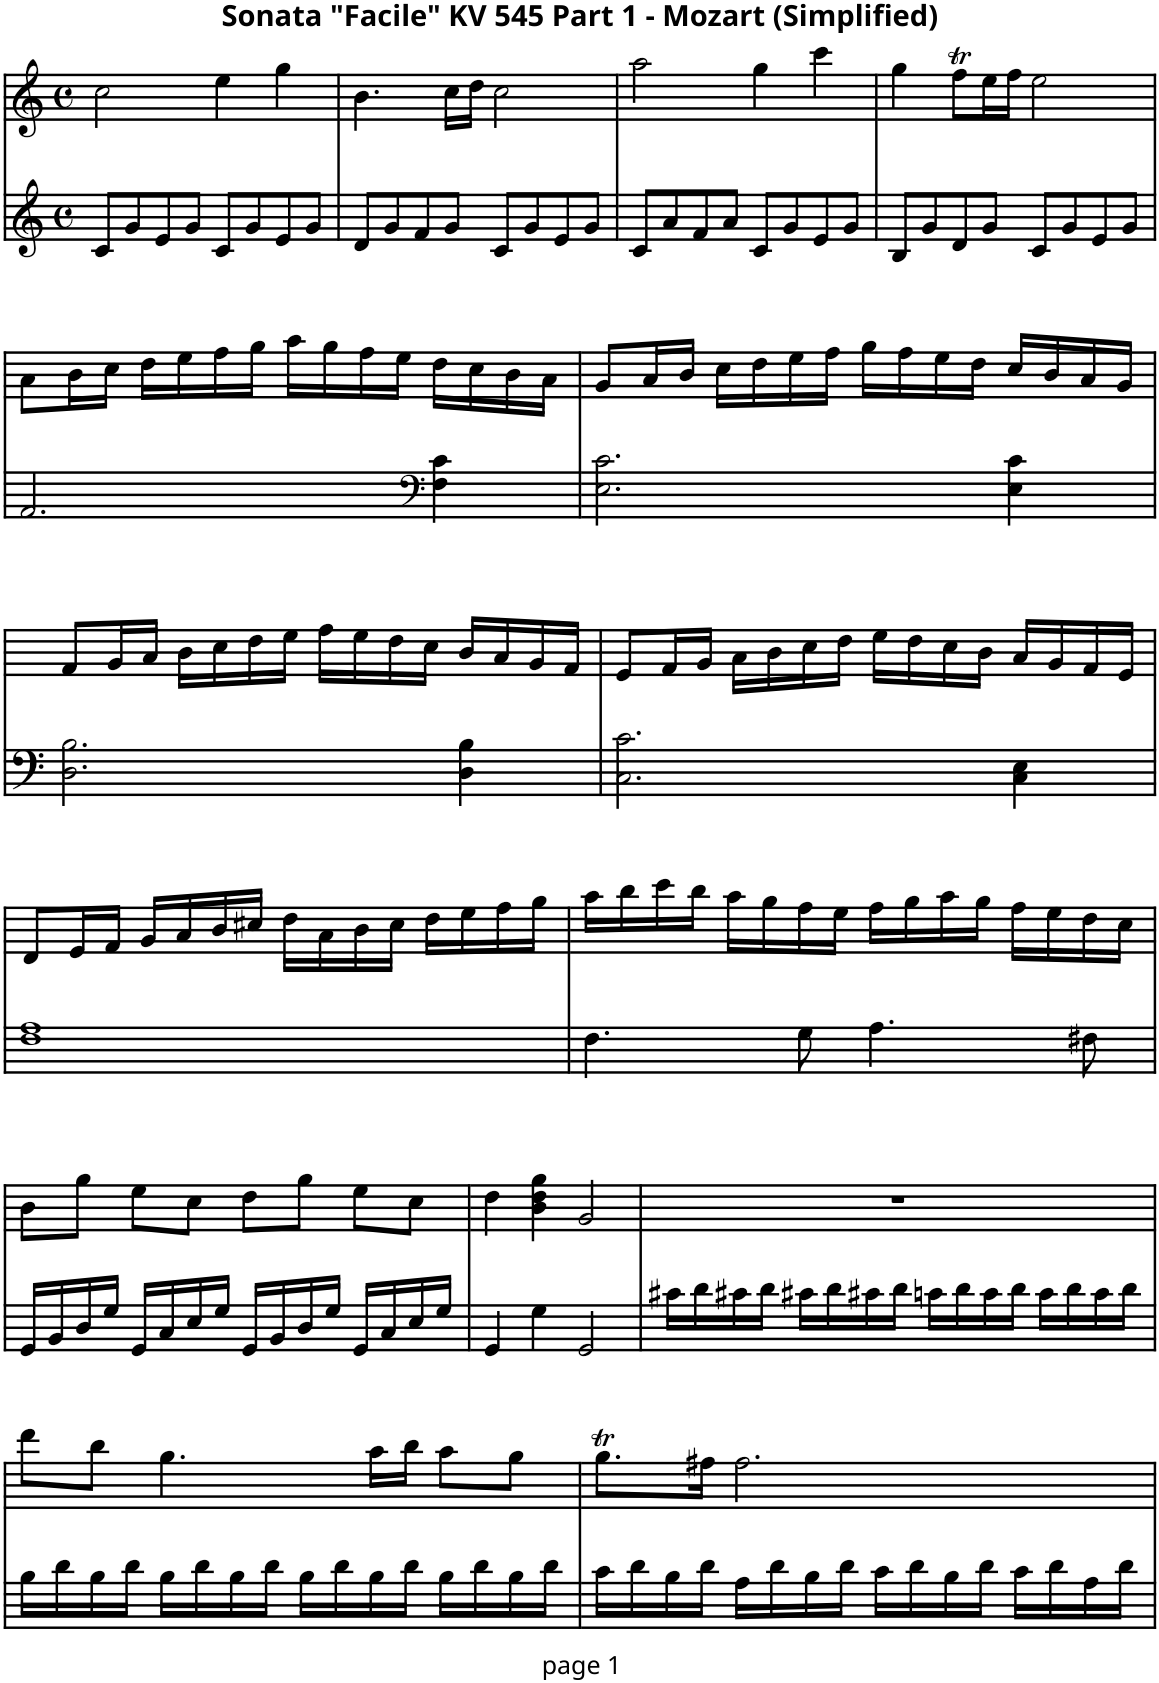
**kern	**kern
*part1	*part1
*staff2	*staff1
*I"Piano	*
*I'Pno	*
*clefG2	*clefG2
*k[]	*k[]
*M4/4	*M4/4
*met(c)	*met(c)
=1	=1
8c/L	2cc\
8g/	.
8e/	.
8g/J	.
8c/L	4ee\
8g/	.
8e/	4gg\
8g/J	.
=2	=2
8d/L	4.b\
8g/	.
8f/	.
8g/J	16cc\LL
.	16dd\JJ
8c/L	2cc\
8g/	.
8e/	.
8g/J	.
=3	=3
8c/L	2aa\
8a/	.
8f/	.
8a/J	.
8c/L	4gg\
8g/	.
8e/	4ccc\
8g/J	.
=4	=4
8B/L	4gg\
8g/	.
8d/	8ffT\L
8g/J	16ee\L
.	16ff\JJ
8c/L	2ee\
8g/	.
8e/	.
8g/J	.
!!LO:LB:g=z
=5	=5
2.f/	8a\L
.	16b\L
.	16cc\JJ
.	16dd\LL
.	16ee\
.	16ff\
.	16gg\JJ
.	16aa\LL
.	16gg\
.	16ff\
.	16ee\JJ
*clefF4	*
4F\ 4c\	16dd\LL
.	16cc\
.	16b\
.	16a\JJ
=6	=6
2.E\ 2.c\	8g/L
.	16a/L
.	16b/JJ
.	16cc\LL
.	16dd\
.	16ee\
.	16ff\JJ
.	16gg\LL
.	16ff\
.	16ee\
.	16dd\JJ
4E\ 4c\	16cc/LL
.	16b/
.	16a/
.	16g/JJ
!!LO:LB:g=z
=7	=7
2.D\ 2.B\	8f/L
.	16g/L
.	16a/JJ
.	16b\LL
.	16cc\
.	16dd\
.	16ee\JJ
.	16ff\LL
.	16ee\
.	16dd\
.	16cc\JJ
4D\ 4B\	16b/LL
.	16a/
.	16g/
.	16f/JJ
=8	=8
2.C\ 2.c\	8e/L
.	16f/L
.	16g/JJ
.	16a\LL
.	16b\
.	16cc\
.	16dd\JJ
.	16ee\LL
.	16dd\
.	16cc\
.	16b\JJ
4C\ 4E\	16a/LL
.	16g/
.	16f/
.	16e/JJ
!!LO:LB:g=z
=9	=9
1F 1A	8d/L
.	16e/L
.	16f/JJ
.	16g/LL
.	16a/
.	16b/
.	16cc#X/JJ
.	16dd\LL
.	16a\
.	16b\
.	16cc#\JJ
.	16dd\LL
.	16ee\
.	16ff\
.	16gg\JJ
=10	=10
4.F\	16aa\LL
.	16bb\
.	16ccc\
.	16bb\JJ
.	16aa\LL
.	16gg\
8G\	16ff\
.	16ee\JJ
4.A\	16ff\LL
.	16gg\
.	16aa\
.	16gg\JJ
.	16ff\LL
.	16ee\
8F#X\	16dd\
.	16cc\JJ
!!LO:LB:g=z
=11	=11
16GG/LL	8b\L
16BB/	.
16D/	8gg\J
16G/JJ	.
16GG/LL	8ee\L
16C/	.
16E/	8cc\J
16G/JJ	.
16GG/LL	8dd\L
16BB/	.
16D/	8gg\J
16G/JJ	.
16GG/LL	8ee\L
16C/	.
16E/	8cc\J
16G/JJ	.
=12	=12
4GG/	4dd\
4G\	4b\ 4dd\ 4gg\
2GG/	2g/
=13	=13
16c#X\LL	1r
16d\	.
16c#X\	.
16d\JJ	.
16c#X\LL	.
16d\	.
16c#X\	.
16d\JJ	.
16cn\LL	.
16d\	.
16c\	.
16d\JJ	.
16c\LL	.
16d\	.
16c\	.
16d\JJ	.
!!LO:LB:g=z
=14	=14
16B\LL	8ddd\L
16d\	.
16B\	8bb\J
16d\JJ	.
16B\LL	4.gg\
16d\	.
16B\	.
16d\JJ	.
16B\LL	.
16d\	.
16B\	16aa\LL
16d\JJ	16bb\JJ
16B\LL	8aa\L
16d\	.
16B\	8gg\J
16d\JJ	.
=15	=15
16c\LL	8.ggT\L
16d\	.
16B\	.
16d\JJ	16ff#X\Jk
16A\LL	2.ff#\
16d\	.
16B\	.
16d\JJ	.
16c\LL	.
16d\	.
16B\	.
16d\JJ	.
16c\LL	.
16d\	.
16A\	.
16d\JJ	.
=	=
*-	*-
